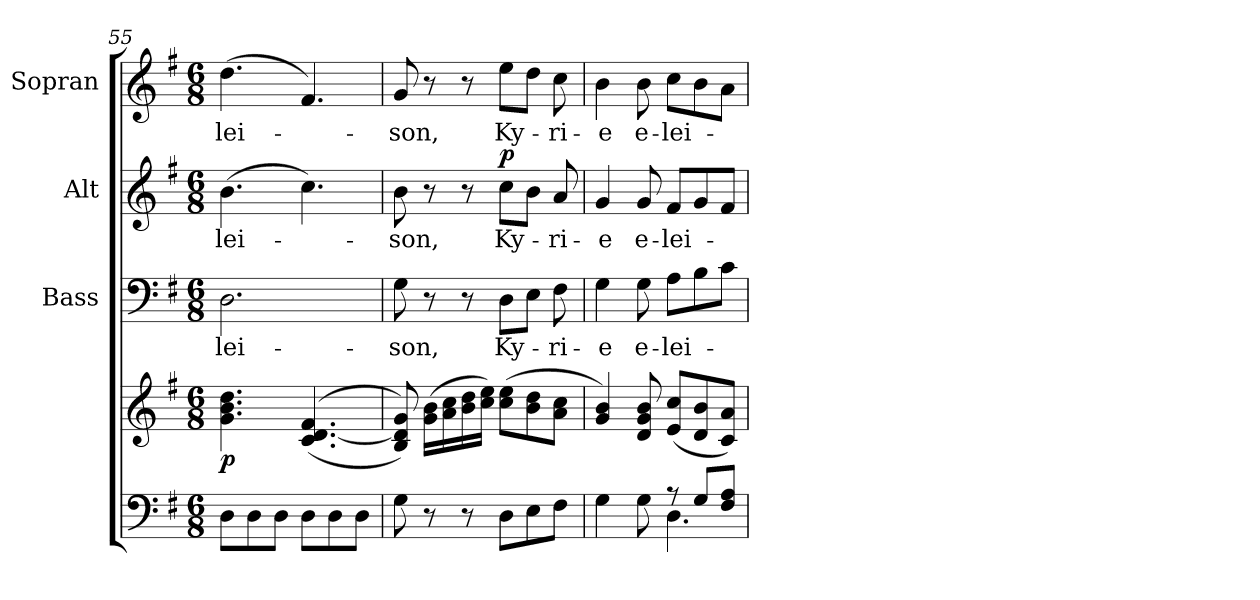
**kern	**kern	**dynam	**kern	**text	**kern	**text	**dynam	**kern	**text
*part4	*part4	*part4	*part3	*part3	*part2	*part2	*part2	*part1	*part1
*staff5	*staff4	*staff4/5	*staff3	*staff3	*staff2	*staff2	*staff2	*staff1	*staff1
*	*	*	*I"Bass	*	*I"Alt	*	*	*I"Sopran	*
*	*	*	*I'B.	*	*I'A.	*	*	*I'S.	*
*clefF4	*clefG2	*	*clefF4	*	*clefG2	*	*	*clefG2	*
*k[f#]	*k[f#]	*	*k[f#]	*	*k[f#]	*	*	*k[f#]	*
*G:	*G:	*	*G:	*	*G:	*	*	*G:	*
*M6/8	*M6/8	*	*M6/8	*	*M6/8	*	*	*M6/8	*
=55	=55	=55	=55	=55	=55	=55	=55	=55	=55
!	!	!LO:DY:b	!	!LO:LY:b	!	!LO:LY:b	!	!	!LO:LY:b
8D\L	4.g\ 4.b\ 4.dd\	p	2.D\	-lei-	(>4.b\	-lei-	.	(>4.dd\	-lei-
8D\	.	.	.	.	.	.	.	.	.
8D\J	.	.	.	.	.	.	.	.	.
8D\L	((<4.c/ [4.d/ 4.f#/	.	.	.	4.cc\)	.	.	4.f#/)	.
8D\	.	.	.	.	.	.	.	.	.
8D\J	.	.	.	.	.	.	.	.	.
=56	=56	=56	=56	=56	=56	=56	=56	=56	=56
!	!	!	!	!LO:LY:b	!	!LO:LY:b	!	!	!LO:LY:b
8G\	8B/ 8d/] 8g/))	.	8G\	-son,	8b\	-son,	.	8g/	-son,
8r	(>16g\ 16b\LL	.	8r	.	8r	.	.	8r	.
.	16a\ 16cc\	.	.	.	.	.	.	.	.
8r	16b\ 16dd\	.	8r	.	8r	.	.	8r	.
.	16cc\ 16ee\JJ)	.	.	.	.	.	.	.	.
!	!	!	!	!LO:LY:b	!	!LO:LY:b	!LO:DY:a	!	!LO:LY:b
8D\L	(>8cc\ 8ee\L	.	8D\L	Ky-	8cc\L	Ky-	p	8ee\L	Ky-
8E\	8b\ 8dd\	.	8E\J	.	8b\J	.	.	8dd\J	.
!	!	!	!	!LO:LY:b	!	!LO:LY:b	!	!	!LO:LY:b
8F#\J	8a\ 8cc\J	.	8F#\	-ri-	8a/	-ri-	.	8cc\	-ri-
=57	=57	=57	=57	=57	=57	=57	=57	=57	=57
*^	*	*	*	*	*	*	*	*	*
!	!	!	!	!	!LO:LY:b	!	!LO:LY:b	!	!	!LO:LY:b
4.ryy	4G\	4g/ 4b/)	.	4G\	-e	4g/	-e	.	4b\	-e
!	!	!	!	!	!LO:LY:b	!	!LO:LY:b	!	!	!LO:LY:b
.	8G\	8d/ 8g/ 8b/	.	8G\	e-	8g/	e-	.	8b\	e-
!	!	!	!	!	!LO:LY:b	!	!LO:LY:b	!	!	!LO:LY:b
8rA	4.D\	(<8e/ 8cc/L	.	8A\L	-lei-	8f#/L	-lei-	.	8cc\L	-lei-
8G/L	.	8d/ 8b/	.	8B\	.	8g/	.	.	8b\	.
8F#/ 8A/J	.	8c/ 8a/J)	.	8c\J	.	8f#/J	.	.	8a\J	.
*v	*v	*	*	*	*	*	*	*	*	*
=	=	=	=	=	=	=	=	=	=
*-	*-	*-	*-	*-	*-	*-	*-	*-	*-
